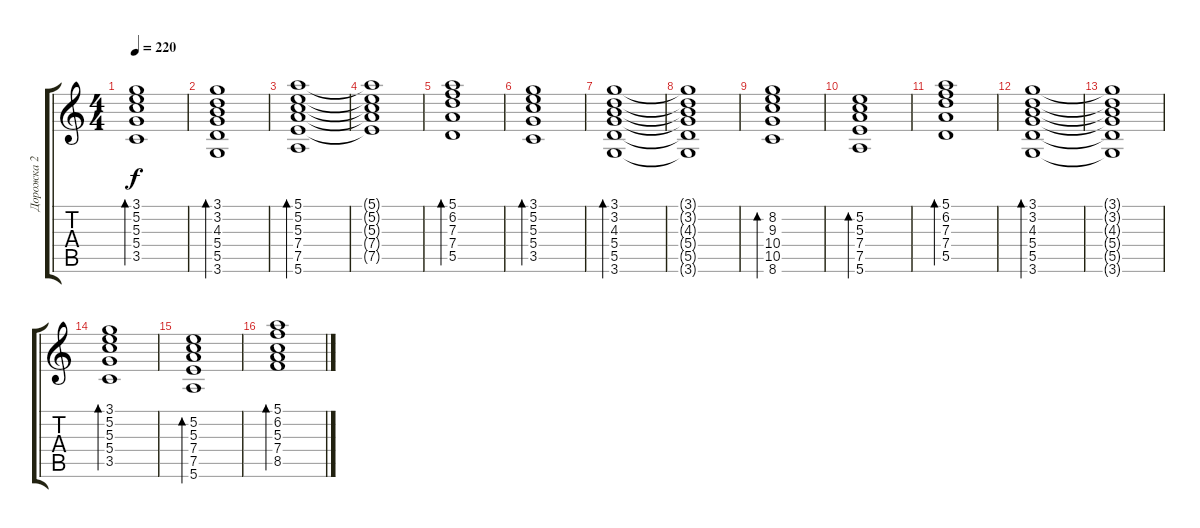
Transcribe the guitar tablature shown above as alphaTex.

\track ("Дорожка 2" "Дорожка 2") {instrument electricguitarjazz}
\staff {score tabs}
\tuning (E4 B3 G3 D3 A2 E2) {hide}
\ts (4 4)
\tempo 220
\clef g2
\ks c
(3.1 5.2 5.3 5.4 3.5).1{bd 60 dy f instrument electricguitarjazz} |
(3.1 3.2 4.3 5.4 5.5 3.6).1{bd 60} |
(5.1 5.2 5.3 7.4 7.5 5.6).1{bd 60} |
(5.1{t} 5.2{t} 5.3{t} 7.4{t} 7.5{t}).1 |
(5.1 6.2 7.3 7.4 5.5).1{bd 60} |
(3.1 5.2 5.3 5.4 3.5).1{bd 60} |
(3.1 3.2 4.3 5.4 5.5 3.6).1{bd 60} |
(3.1{t} 3.2{t} 4.3{t} 5.4{t} 5.5{t} 3.6{t}).1 |
(8.2 9.3 10.4 10.5 8.6).1{bd 60} |
(5.2 5.3 7.4 7.5 5.6).1{bd 60} |
(5.1 6.2 7.3 7.4 5.5).1{bd 60} |
(3.1 3.2 4.3 5.4 5.5 3.6).1{bd 60} |
(3.1{t} 3.2{t} 4.3{t} 5.4{t} 5.5{t} 3.6{t}).1 |
(3.1 5.2 5.3 5.4 3.5).1{bd 60} |
(5.2 5.3 7.4 7.5 5.6).1{bd 60} |
(5.1 6.2 5.3 7.4 8.5).1{bd 60}
